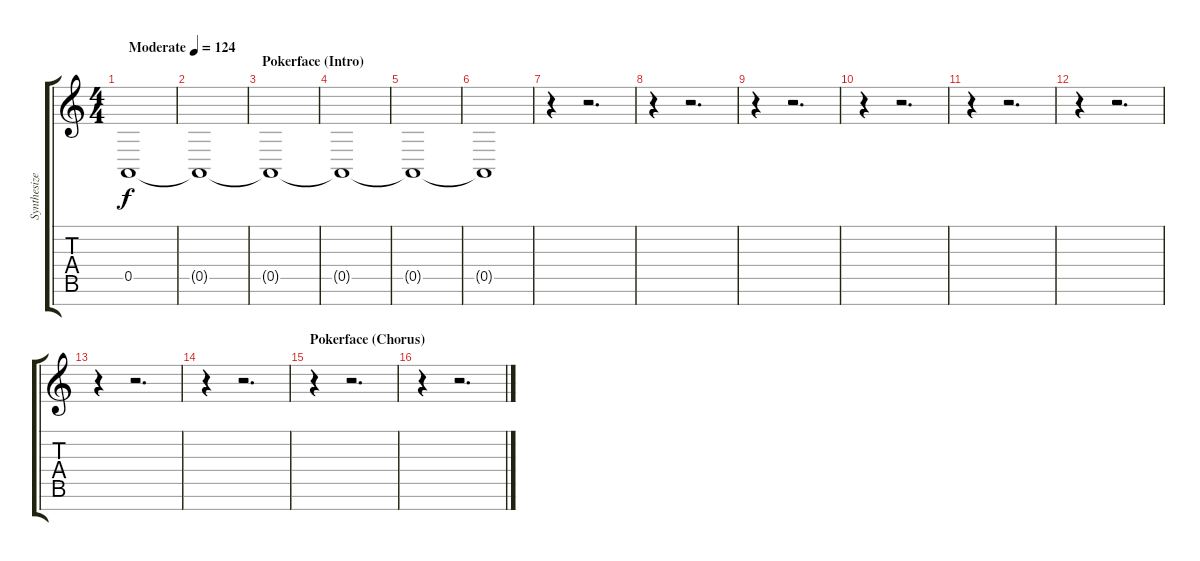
\track ("Synthesizer" "Synthesize") {instrument synthstrings1}
\staff {score tabs}
\tuning (E4 B3 G3 D3 A2 E2 B1) {hide}
\ts (4 4)
\tempo (124 "Moderate")
\clef g2
\ks c
0.5.1{dy f instrument synthstrings1} |
0.5{t}.1 |
\section ("" "Pokerface (Intro)")
0.5{t}.1 |
0.5{t}.1 |
0.5{t}.1 |
0.5{t}.1 |
r.4 r.2{d} |
r.4 r.2{d} |
r.4 r.2{d} |
r.4 r.2{d} |
r.4 r.2{d} |
r.4 r.2{d} |
r.4 r.2{d} |
r.4 r.2{d} |
\section ("" "Pokerface (Chorus)")
r.4 r.2{d} |
r.4 r.2{d}
